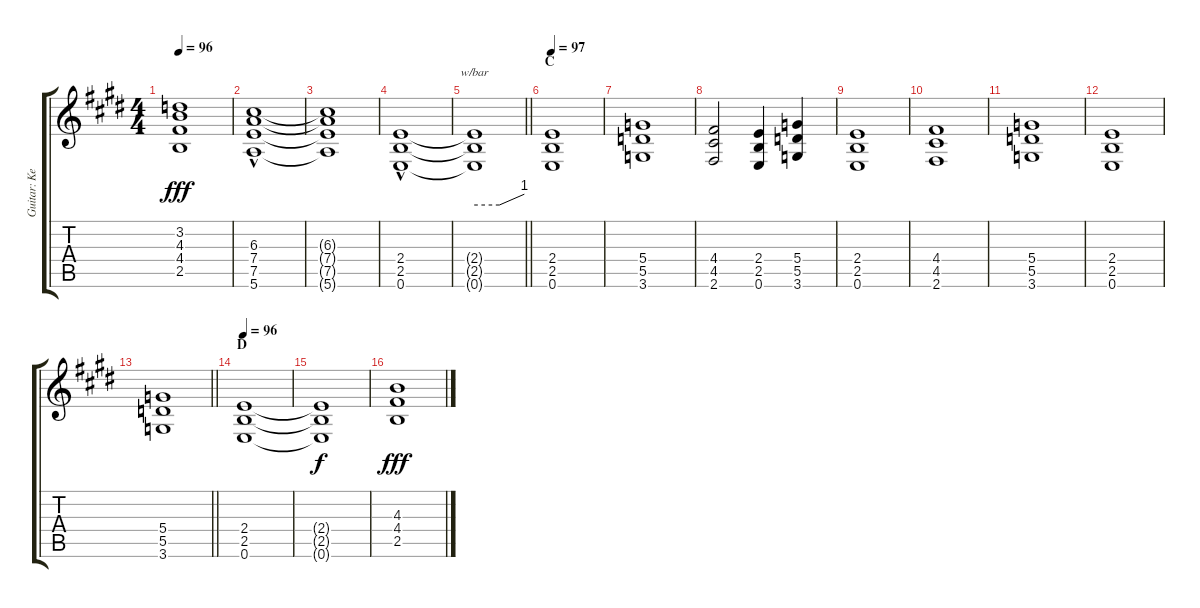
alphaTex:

\track ("Guitar: Kevin" "Guitar: Ke") {instrument distortionguitar}
\staff {score tabs}
\tuning (E4 B3 G3 D3 A2 E2) {hide}
\ts (4 4)
\tempo 96
\clef g2
\ks e
(3.2{t} 4.3{t} 4.4{t} 2.5{t}).1{dy fff} |
(6.3{hac} 7.4{hac} 7.5{hac} 5.6{hac}).1 |
(6.3{t} 7.4{t} 7.5{t} 5.6{t}).1 |
(2.4{hac} 2.5{hac} 0.6{hac}).1 |
\barLineRight lightlight
(2.4{t} 2.5{t} 0.6{t}).1{tbe (custom default 0 0 30 0 60 4)} |
\section ("" "C")
\tempo 97
(2.4 2.5 0.6).1 |
(5.4 5.5 3.6).1 |
(4.4 4.5 2.6).2 (2.4 2.5 0.6).4 (5.4 5.5 3.6).4 |
(2.4 2.5 0.6).1 |
(4.4 4.5 2.6).1 |
(5.4 5.5 3.6).1 |
(2.4 2.5 0.6).1 |
\barLineRight lightlight
(5.4 5.5 3.6).1 |
\section ("" "D")
\tempo 96
(2.4 2.5 0.6).1 |
(2.4{t} 2.5{t} 0.6{t}).1{dy f} |
(4.3 4.4 2.5).1{dy fff}
